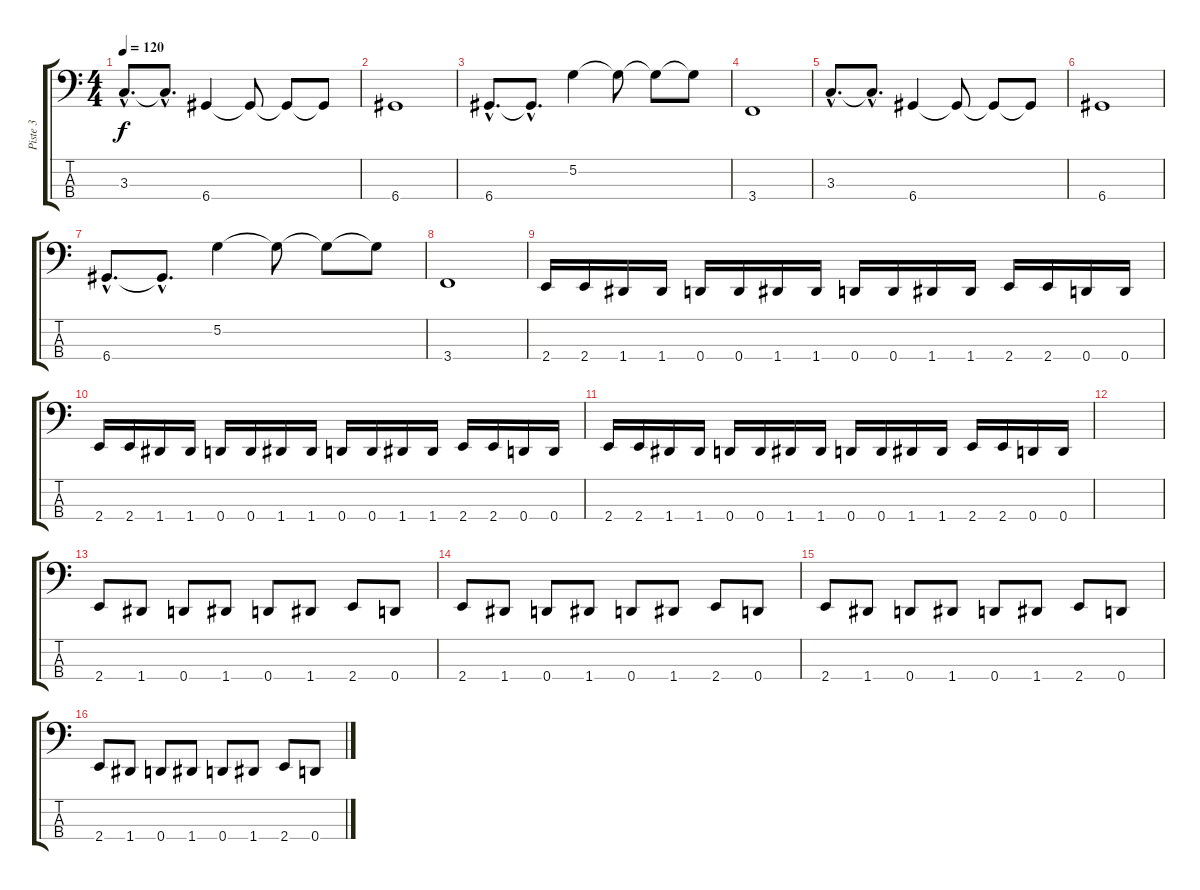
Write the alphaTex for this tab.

\track ("Piste 3" "Piste 3") {instrument electricbasspick}
\staff {score tabs}
\tuning (G2 D2 A1 D1) {hide}
\ts (4 4)
\tempo 120
\clef f4
\ks c
3.3{hac}.8{d dy f} 3.3{hac t}.8{d} 6.4.4 6.4{t}.8 6.4{t}.8 6.4{t}.8 |
6.4.1 |
6.4{hac}.8{d} 6.4{hac t}.8{d} 5.2.4 5.2{t}.8 5.2{t}.8 5.2{t}.8 |
3.4.1 |
3.3{hac}.8{d} 3.3{hac t}.8{d} 6.4.4 6.4{t}.8 6.4{t}.8 6.4{t}.8 |
6.4.1 |
6.4{hac}.8{d} 6.4{hac t}.8{d} 5.2.4 5.2{t}.8 5.2{t}.8 5.2{t}.8 |
3.4.1 |
2.4.16 2.4.16 1.4.16 1.4.16 0.4.16 0.4.16 1.4.16 1.4.16 0.4.16 0.4.16 1.4.16 1.4.16 2.4.16 2.4.16 0.4.16 0.4.16 |
2.4.16 2.4.16 1.4.16 1.4.16 0.4.16 0.4.16 1.4.16 1.4.16 0.4.16 0.4.16 1.4.16 1.4.16 2.4.16 2.4.16 0.4.16 0.4.16 |
2.4.16 2.4.16 1.4.16 1.4.16 0.4.16 0.4.16 1.4.16 1.4.16 0.4.16 0.4.16 1.4.16 1.4.16 2.4.16 2.4.16 0.4.16 0.4.16 |
|
2.4.8 1.4.8 0.4.8 1.4.8 0.4.8 1.4.8 2.4.8 0.4.8 |
2.4.8 1.4.8 0.4.8 1.4.8 0.4.8 1.4.8 2.4.8 0.4.8 |
2.4.8 1.4.8 0.4.8 1.4.8 0.4.8 1.4.8 2.4.8 0.4.8 |
2.4.8 1.4.8 0.4.8 1.4.8 0.4.8 1.4.8 2.4.8 0.4.8
